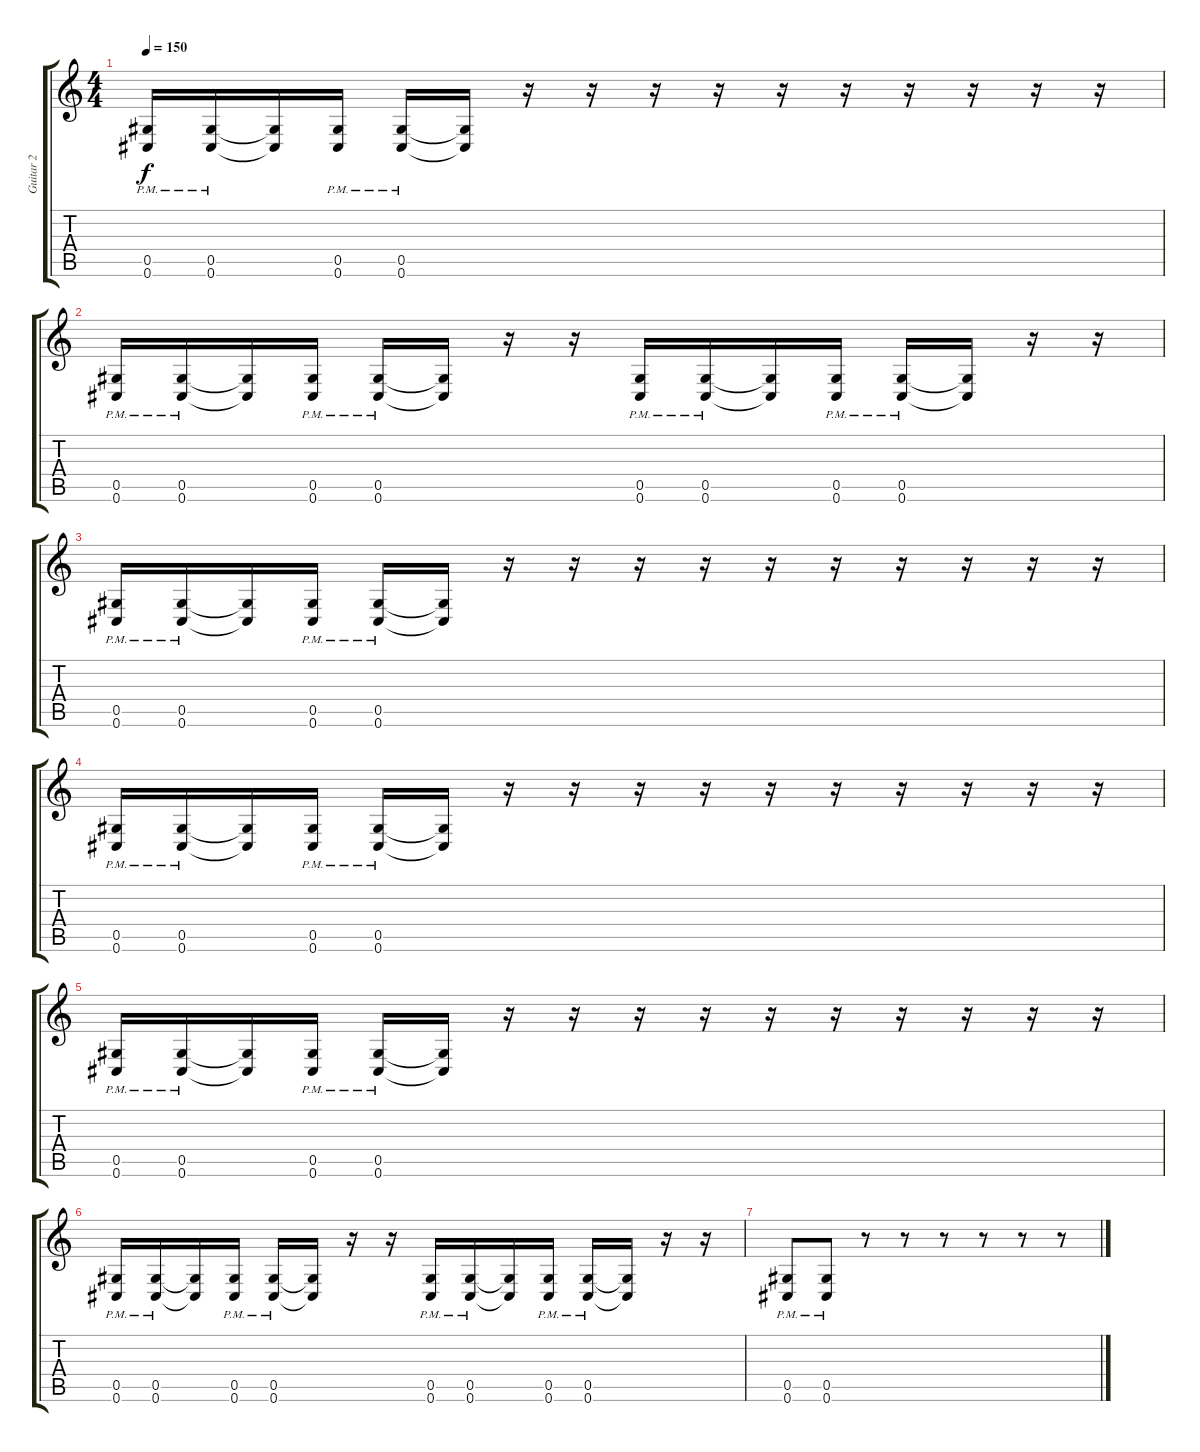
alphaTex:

\track ("Guitar 2" "Guitar 2") {instrument distortionguitar}
\staff {score tabs}
\tuning (Eb4 Bb3 Gb3 Db3 Ab2 Db2) {hide}
\ts (4 4)
\tempo 150
\clef g2
\ks c
(0.5{pm} 0.6{pm}).16{dy f} (0.5{pm} 0.6{pm}).16 (0.5{t} 0.6{t}).16 (0.5{pm} 0.6{pm}).16 (0.5{pm} 0.6{pm}).16 (0.5{t} 0.6{t}).16 r.16 r.16 r.16 r.16 r.16 r.16 r.16 r.16 r.16 r.16 |
(0.5{pm} 0.6{pm}).16 (0.5{pm} 0.6{pm}).16 (0.5{t} 0.6{t}).16 (0.5{pm} 0.6{pm}).16 (0.5{pm} 0.6{pm}).16 (0.5{t} 0.6{t}).16 r.16 r.16 (0.5{pm} 0.6{pm}).16 (0.5{pm} 0.6{pm}).16 (0.5{t} 0.6{t}).16 (0.5{pm} 0.6{pm}).16 (0.5{pm} 0.6{pm}).16 (0.5{t} 0.6{t}).16 r.16 r.16 |
(0.5{pm} 0.6{pm}).16 (0.5{pm} 0.6{pm}).16 (0.5{t} 0.6{t}).16 (0.5{pm} 0.6{pm}).16 (0.5{pm} 0.6{pm}).16 (0.5{t} 0.6{t}).16 r.16 r.16 r.16 r.16 r.16 r.16 r.16 r.16 r.16 r.16 |
(0.5{pm} 0.6{pm}).16 (0.5{pm} 0.6{pm}).16 (0.5{t} 0.6{t}).16 (0.5{pm} 0.6{pm}).16 (0.5{pm} 0.6{pm}).16 (0.5{t} 0.6{t}).16 r.16 r.16 r.16 r.16 r.16 r.16 r.16 r.16 r.16 r.16 |
(0.5{pm} 0.6{pm}).16 (0.5{pm} 0.6{pm}).16 (0.5{t} 0.6{t}).16 (0.5{pm} 0.6{pm}).16 (0.5{pm} 0.6{pm}).16 (0.5{t} 0.6{t}).16 r.16 r.16 r.16 r.16 r.16 r.16 r.16 r.16 r.16 r.16 |
(0.5{pm} 0.6{pm}).16 (0.5{pm} 0.6{pm}).16 (0.5{t} 0.6{t}).16 (0.5{pm} 0.6{pm}).16 (0.5{pm} 0.6{pm}).16 (0.5{t} 0.6{t}).16 r.16 r.16 (0.5{pm} 0.6{pm}).16 (0.5{pm} 0.6{pm}).16 (0.5{t} 0.6{t}).16 (0.5{pm} 0.6{pm}).16 (0.5{pm} 0.6{pm}).16 (0.5{t} 0.6{t}).16 r.16 r.16 |
(0.5{pm} 0.6{pm}).8 (0.5{pm} 0.6{pm}).8 r.8 r.8 r.8 r.8 r.8 r.8
